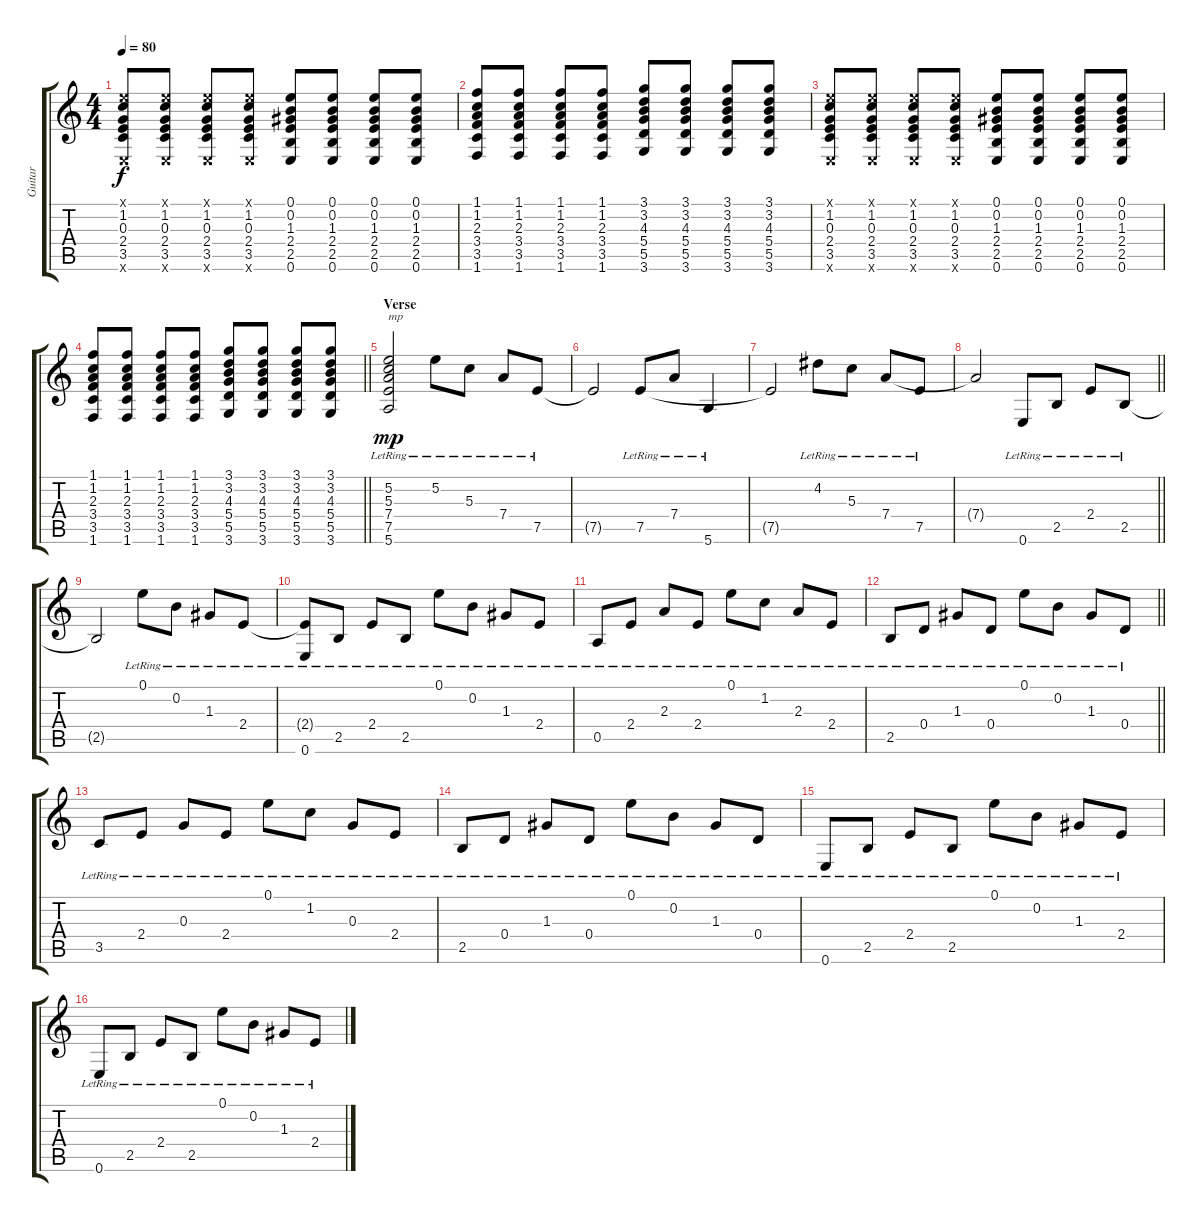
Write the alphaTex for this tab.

\track ("Guitar" "Guitar") {instrument overdrivenguitar}
\staff {score tabs}
\tuning (E4 B3 G3 D3 A2 E2) {hide}
\ts (4 4)
\section ("" "")
\tempo 80
\clef g2
\ks c
(0.1{x} 1.2 0.3 2.4 3.5 0.6{x}).8{dy f} (0.1{x} 1.2 0.3 2.4 3.5 0.6{x}).8 (0.1{x} 1.2 0.3 2.4 3.5 0.6{x}).8 (0.1{x} 1.2 0.3 2.4 3.5 0.6{x}).8 (0.1 0.2 1.3 2.4 2.5 0.6).8 (0.1 0.2 1.3 2.4 2.5 0.6).8 (0.1 0.2 1.3 2.4 2.5 0.6).8 (0.1 0.2 1.3 2.4 2.5 0.6).8 |
(1.1 1.2 2.3 3.4 3.5 1.6).8 (1.1 1.2 2.3 3.4 3.5 1.6).8 (1.1 1.2 2.3 3.4 3.5 1.6).8 (1.1 1.2 2.3 3.4 3.5 1.6).8 (3.1 3.2 4.3 5.4 5.5 3.6).8 (3.1 3.2 4.3 5.4 5.5 3.6).8 (3.1 3.2 4.3 5.4 5.5 3.6).8 (3.1 3.2 4.3 5.4 5.5 3.6).8 |
(0.1{x} 1.2 0.3 2.4 3.5 0.6{x}).8 (0.1{x} 1.2 0.3 2.4 3.5 0.6{x}).8 (0.1{x} 1.2 0.3 2.4 3.5 0.6{x}).8 (0.1{x} 1.2 0.3 2.4 3.5 0.6{x}).8 (0.1 0.2 1.3 2.4 2.5 0.6).8 (0.1 0.2 1.3 2.4 2.5 0.6).8 (0.1 0.2 1.3 2.4 2.5 0.6).8 (0.1 0.2 1.3 2.4 2.5 0.6).8 |
\barLineRight lightlight
(1.1 1.2 2.3 3.4 3.5 1.6).8 (1.1 1.2 2.3 3.4 3.5 1.6).8 (1.1 1.2 2.3 3.4 3.5 1.6).8 (1.1 1.2 2.3 3.4 3.5 1.6).8 (3.1 3.2 4.3 5.4 5.5 3.6).8 (3.1 3.2 4.3 5.4 5.5 3.6).8 (3.1 3.2 4.3 5.4 5.5 3.6).8 (3.1 3.2 4.3 5.4 5.5 3.6).8 |
\section ("" "Verse")
(5.2{lr} 5.3{lr} 7.4{lr} 7.5{lr} 5.6{lr}).2{txt "mp" dy mp instrument electricguitarclean} 5.2{lr}.8 5.3{lr}.8 7.4{lr}.8 7.5{lr}.8 |
7.5{t}.2 7.5{lr}.8 7.4{lr}.8 5.6{lr}.4 |
7.5{t}.2 4.2{lr}.8 5.3{lr}.8 7.4{lr}.8 7.5{lr}.8 |
\barLineRight lightlight
7.4{t}.2 0.6{lr}.8 2.5{lr}.8 2.4{lr}.8 2.5{lr}.8 |
\section ("" "")
2.5{t}.2 0.1{lr}.8 0.2{lr}.8 1.3{lr}.8 2.4{lr}.8 |
(2.4{t} 0.6{lr}).8 2.5{lr}.8 2.4{lr}.8 2.5{lr}.8 0.1{lr}.8 0.2{lr}.8 1.3{lr}.8 2.4{lr}.8 |
0.5{lr}.8 2.4{lr}.8 2.3{lr}.8 2.4{lr}.8 0.1{lr}.8 1.2{lr}.8 2.3{lr}.8 2.4{lr}.8 |
\barLineRight lightlight
2.5{lr}.8 0.4{lr}.8 1.3{lr}.8 0.4{lr}.8 0.1{lr}.8 0.2{lr}.8 1.3{lr}.8 0.4{lr}.8 |
\section ("" "")
3.5{lr}.8 2.4{lr}.8 0.3{lr}.8 2.4{lr}.8 0.1{lr}.8 1.2{lr}.8 0.3{lr}.8 2.4{lr}.8 |
2.5{lr}.8 0.4{lr}.8 1.3{lr}.8 0.4{lr}.8 0.1{lr}.8 0.2{lr}.8 1.3{lr}.8 0.4{lr}.8 |
0.6{lr}.8 2.5{lr}.8 2.4{lr}.8 2.5{lr}.8 0.1{lr}.8 0.2{lr}.8 1.3{lr}.8 2.4{lr}.8 |
0.6{lr}.8 2.5{lr}.8 2.4{lr}.8 2.5{lr}.8 0.1{lr}.8 0.2{lr}.8 1.3{lr}.8 2.4{lr}.8
